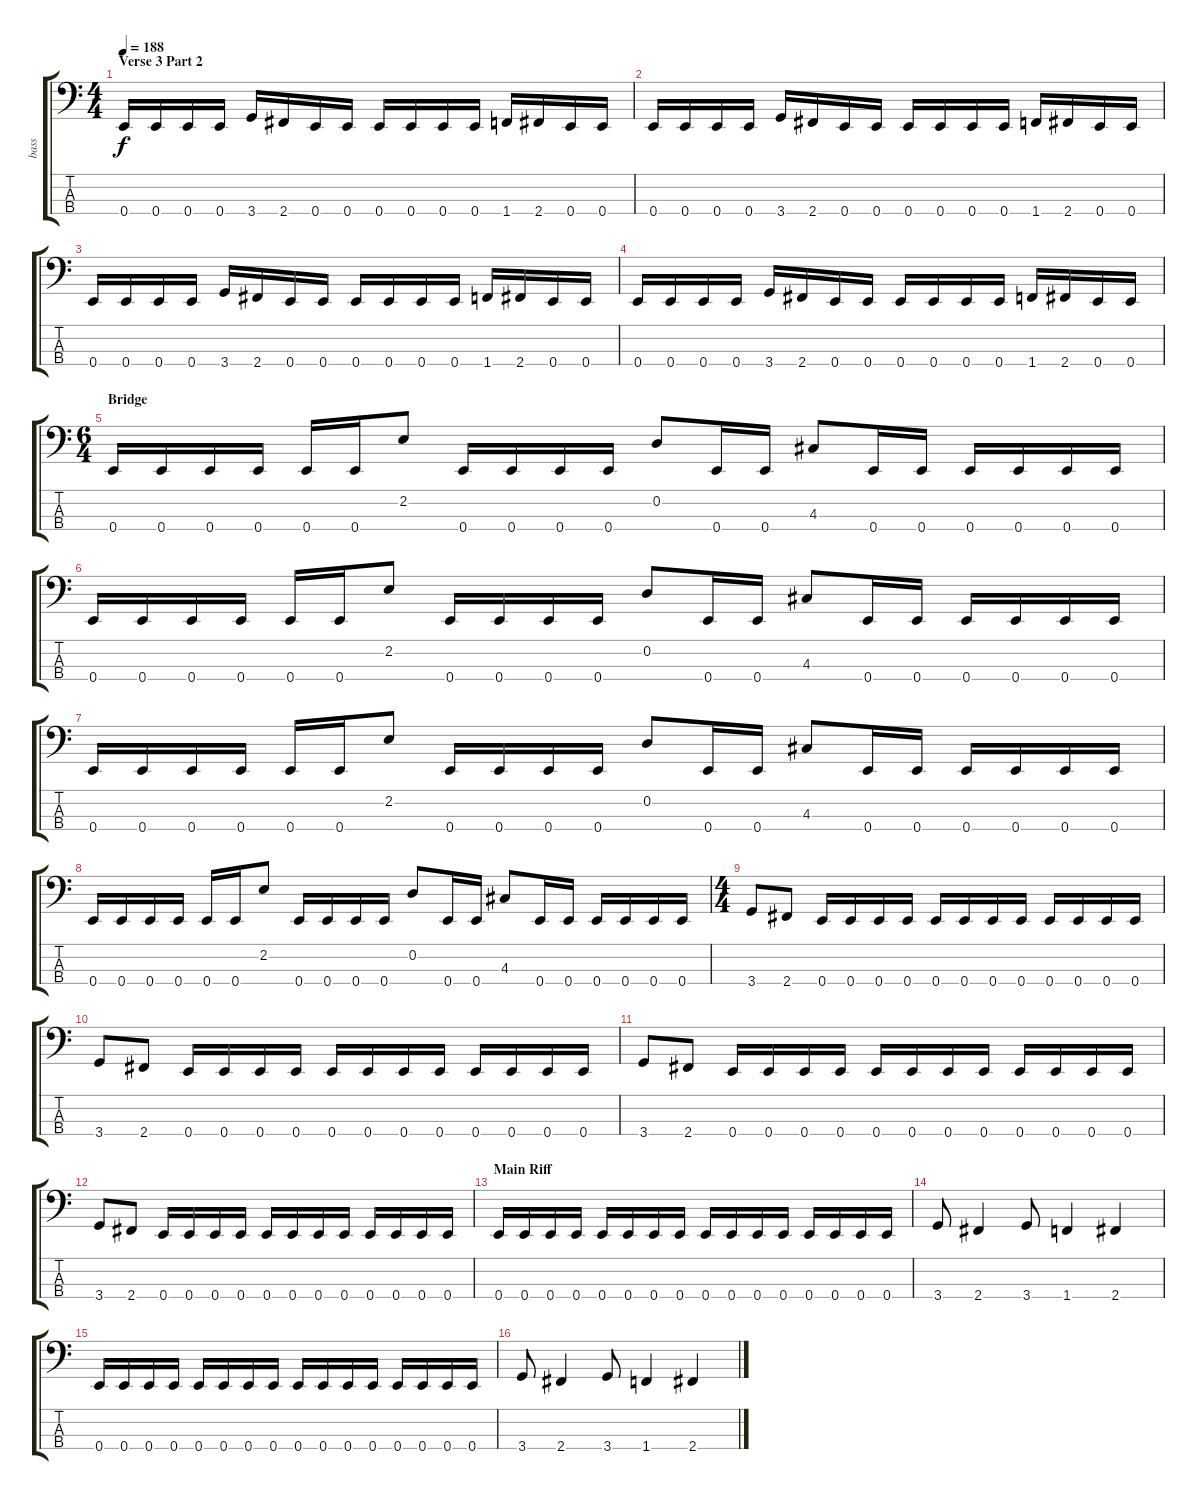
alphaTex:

\track ("bass" "bass") {instrument electricbasspick}
\staff {score tabs}
\tuning (G2 D2 A1 E1) {hide}
\ts (4 4)
\section ("" "Verse 3 Part 2")
\tempo 188
\clef f4
\ks c
0.4.16{dy f} 0.4.16 0.4.16 0.4.16 3.4.16 2.4.16 0.4.16 0.4.16 0.4.16 0.4.16 0.4.16 0.4.16 1.4.16 2.4.16 0.4.16 0.4.16 |
0.4.16 0.4.16 0.4.16 0.4.16 3.4.16 2.4.16 0.4.16 0.4.16 0.4.16 0.4.16 0.4.16 0.4.16 1.4.16 2.4.16 0.4.16 0.4.16 |
0.4.16 0.4.16 0.4.16 0.4.16 3.4.16 2.4.16 0.4.16 0.4.16 0.4.16 0.4.16 0.4.16 0.4.16 1.4.16 2.4.16 0.4.16 0.4.16 |
0.4.16 0.4.16 0.4.16 0.4.16 3.4.16 2.4.16 0.4.16 0.4.16 0.4.16 0.4.16 0.4.16 0.4.16 1.4.16 2.4.16 0.4.16 0.4.16 |
\ts (6 4)
\section ("" "Bridge")
0.4.16 0.4.16 0.4.16 0.4.16 0.4.16 0.4.16 2.2.8 0.4.16 0.4.16 0.4.16 0.4.16 0.2.8 0.4.16 0.4.16 4.3.8 0.4.16 0.4.16 0.4.16 0.4.16 0.4.16 0.4.16 |
0.4.16 0.4.16 0.4.16 0.4.16 0.4.16 0.4.16 2.2.8 0.4.16 0.4.16 0.4.16 0.4.16 0.2.8 0.4.16 0.4.16 4.3.8 0.4.16 0.4.16 0.4.16 0.4.16 0.4.16 0.4.16 |
0.4.16 0.4.16 0.4.16 0.4.16 0.4.16 0.4.16 2.2.8 0.4.16 0.4.16 0.4.16 0.4.16 0.2.8 0.4.16 0.4.16 4.3.8 0.4.16 0.4.16 0.4.16 0.4.16 0.4.16 0.4.16 |
0.4.16 0.4.16 0.4.16 0.4.16 0.4.16 0.4.16 2.2.8 0.4.16 0.4.16 0.4.16 0.4.16 0.2.8 0.4.16 0.4.16 4.3.8 0.4.16 0.4.16 0.4.16 0.4.16 0.4.16 0.4.16 |
\ts (4 4)
3.4.8 2.4.8 0.4.16 0.4.16 0.4.16 0.4.16 0.4.16 0.4.16 0.4.16 0.4.16 0.4.16 0.4.16 0.4.16 0.4.16 |
3.4.8 2.4.8 0.4.16 0.4.16 0.4.16 0.4.16 0.4.16 0.4.16 0.4.16 0.4.16 0.4.16 0.4.16 0.4.16 0.4.16 |
3.4.8 2.4.8 0.4.16 0.4.16 0.4.16 0.4.16 0.4.16 0.4.16 0.4.16 0.4.16 0.4.16 0.4.16 0.4.16 0.4.16 |
3.4.8 2.4.8 0.4.16 0.4.16 0.4.16 0.4.16 0.4.16 0.4.16 0.4.16 0.4.16 0.4.16 0.4.16 0.4.16 0.4.16 |
\section ("" "Main Riff")
0.4.16 0.4.16 0.4.16 0.4.16 0.4.16 0.4.16 0.4.16 0.4.16 0.4.16 0.4.16 0.4.16 0.4.16 0.4.16 0.4.16 0.4.16 0.4.16 |
3.4.8 2.4.4 3.4.8 1.4.4 2.4.4 |
0.4.16 0.4.16 0.4.16 0.4.16 0.4.16 0.4.16 0.4.16 0.4.16 0.4.16 0.4.16 0.4.16 0.4.16 0.4.16 0.4.16 0.4.16 0.4.16 |
3.4.8 2.4.4 3.4.8 1.4.4 2.4.4
